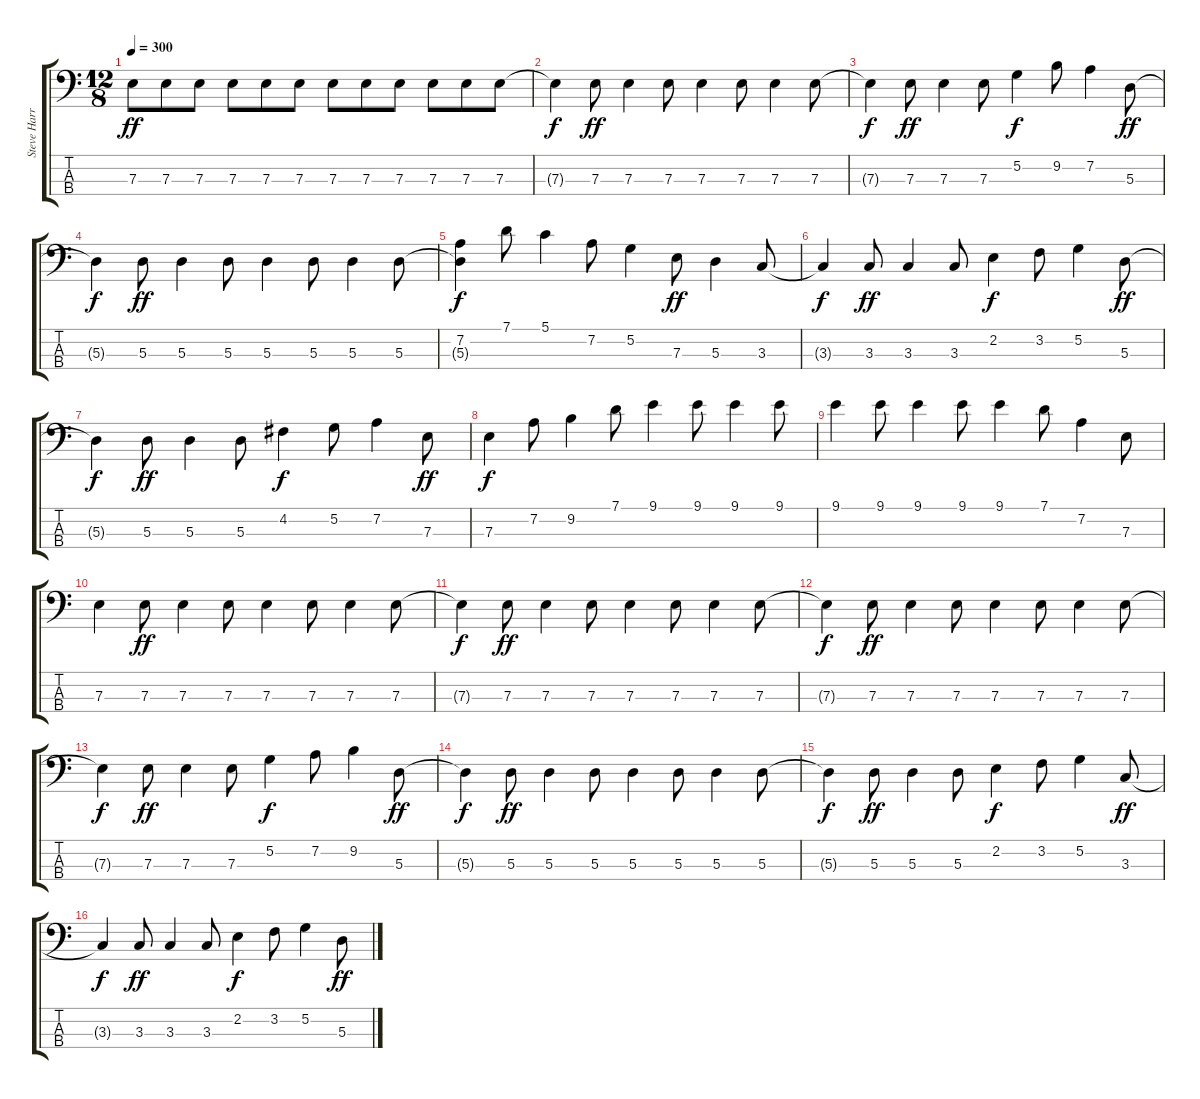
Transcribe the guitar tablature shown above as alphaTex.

\track ("Steve Harris" "Steve Harr") {instrument electricbassfinger}
\staff {score tabs}
\tuning (G2 D2 A1 E1) {hide}
\ts (12 8)
\tempo 300
\clef f4
\ks c
7.3.8{dy ff} 7.3.8 7.3.8 7.3.8 7.3.8 7.3.8 7.3.8 7.3.8 7.3.8 7.3.8 7.3.8 7.3.8 |
7.3{t}.4{dy f} 7.3.8{dy ff} 7.3.4 7.3.8 7.3.4 7.3.8 7.3.4 7.3.8 |
7.3{t}.4{dy f} 7.3.8{dy ff} 7.3.4 7.3.8 5.2.4{dy f} 9.2.8 7.2.4 5.3.8{dy ff} |
5.3{t}.4{dy f} 5.3.8{dy ff} 5.3.4 5.3.8 5.3.4 5.3.8 5.3.4 5.3.8 |
(7.2 5.3{t}).4{dy f} 7.1.8 5.1.4 7.2.8 5.2.4 7.3.8{dy ff} 5.3.4 3.3.8 |
3.3{t}.4{dy f} 3.3.8{dy ff} 3.3.4 3.3.8 2.2.4{dy f} 3.2.8 5.2.4 5.3.8{dy ff} |
5.3{t}.4{dy f} 5.3.8{dy ff} 5.3.4 5.3.8 4.2.4{dy f} 5.2.8 7.2.4 7.3.8{dy ff} |
7.3.4{dy f} 7.2.8 9.2.4 7.1.8 9.1.4 9.1.8 9.1.4 9.1.8 |
9.1.4 9.1.8 9.1.4 9.1.8 9.1.4 7.1.8 7.2.4 7.3.8 |
7.3.4 7.3.8{dy ff} 7.3.4 7.3.8 7.3.4 7.3.8 7.3.4 7.3.8 |
7.3{t}.4{dy f} 7.3.8{dy ff} 7.3.4 7.3.8 7.3.4 7.3.8 7.3.4 7.3.8 |
7.3{t}.4{dy f} 7.3.8{dy ff} 7.3.4 7.3.8 7.3.4 7.3.8 7.3.4 7.3.8 |
7.3{t}.4{dy f} 7.3.8{dy ff} 7.3.4 7.3.8 5.2.4{dy f} 7.2.8 9.2.4 5.3.8{dy ff} |
5.3{t}.4{dy f} 5.3.8{dy ff} 5.3.4 5.3.8 5.3.4 5.3.8 5.3.4 5.3.8 |
5.3{t}.4{dy f} 5.3.8{dy ff} 5.3.4 5.3.8 2.2.4{dy f} 3.2.8 5.2.4 3.3.8{dy ff} |
3.3{t}.4{dy f} 3.3.8{dy ff} 3.3.4 3.3.8 2.2.4{dy f} 3.2.8 5.2.4 5.3.8{dy ff}
